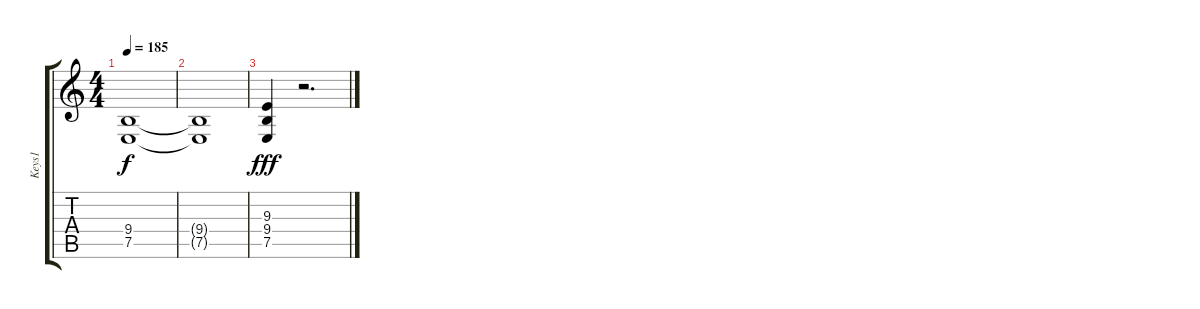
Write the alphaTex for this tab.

\track ("Keys1" "Keys1") {instrument churchorgan}
\staff {score tabs}
\tuning (E4 B3 G3 D3 A2 E2) {hide}
\ts (4 4)
\tempo 185
\clef g2
\ks c
(9.4{t} 7.5{t}).1{dy f} |
(9.4{t} 7.5{t}).1 |
(9.3 9.4 7.5).4{dy fff} r.2{d}
